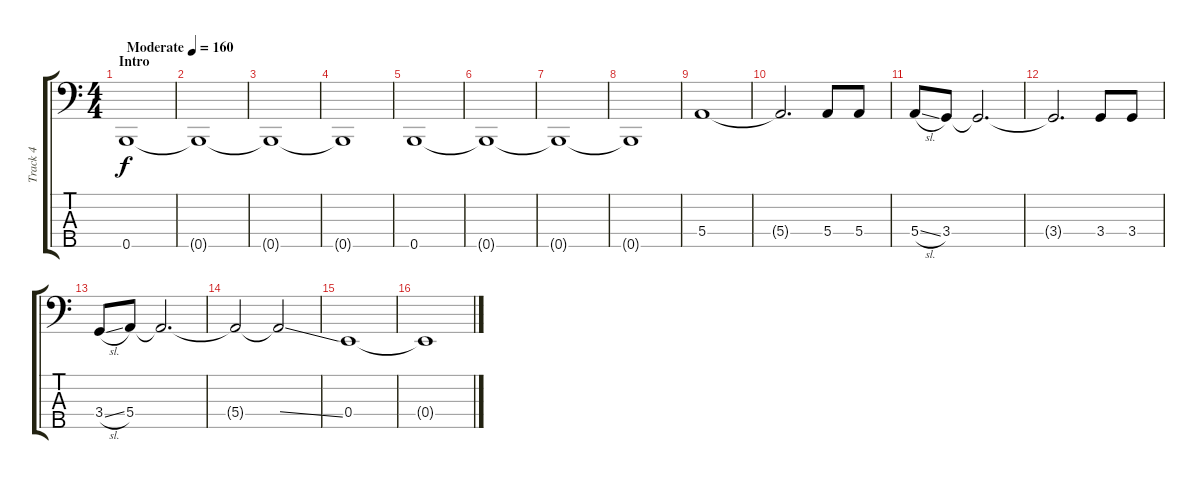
\track ("Track 4" "Track 4") {instrument electricbassfinger}
\staff {score tabs}
\tuning (G2 D2 A1 E1 B0) {hide}
\ts (4 4)
\section ("" "Intro")
\tempo (160 "Moderate")
\clef f4
\ks c
0.5.1{dy f instrument electricbassfinger} |
0.5{t}.1 |
0.5{t}.1 |
0.5{t}.1 |
0.5.1 |
0.5{t}.1 |
0.5{t}.1 |
0.5{t}.1 |
5.4.1 |
5.4{t}.2{d} 5.4.8 5.4.8 |
5.4{sl}.8 3.4.8 3.4{t}.2{d} |
3.4{t}.2{d} 3.4.8 3.4.8 |
3.4{sl}.8 5.4.8 5.4{t}.2{d} |
5.4{t}.2 5.4{ss t}.2 |
0.4.1 |
0.4{t}.1
